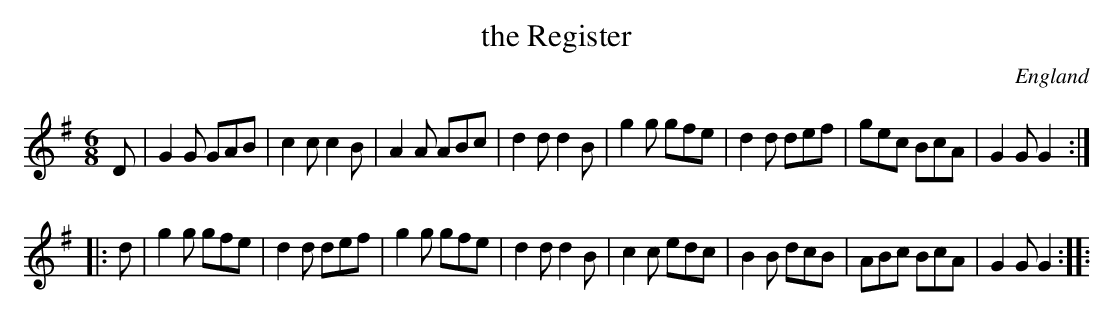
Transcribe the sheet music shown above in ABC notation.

X:1
T:the Register
L:1/8
M:6/8
O:England
K:G
D | \
G2G GAB | c2c c2B | A2A ABc | d2d d2B | \
g2g gfe | d2d def | gec BcA | G2G  G2 ::
d | \
g2g gfe | d2d def | g2g gfe | d2d d2B | \
c2c edc | B2B dcB | ABc BcA | G2G  G2 ::
